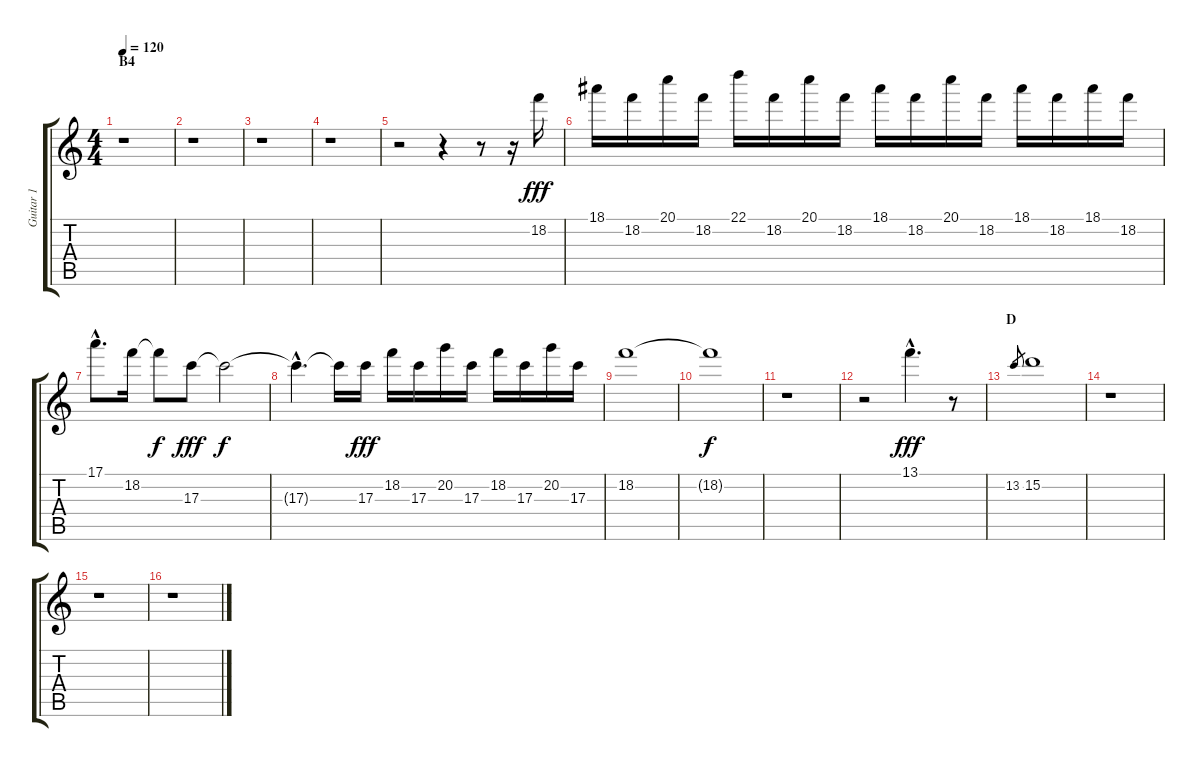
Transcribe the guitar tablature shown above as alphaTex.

\track ("Guitar 1" "Guitar 1") {instrument distortionguitar}
\staff {score tabs}
\tuning (E4 B3 G3 D3 A2 E2) {hide}
\ts (4 4)
\section ("" "B4")
\tempo 120
\clef g2
\ks c
r.1{dy fff} |
r.1 |
r.1 |
r.1 |
r.2 r.4 r.8 r.16 18.2.16 |
18.1.16 18.2.16 20.1.16 18.2.16 22.1.16 18.2.16 20.1.16 18.2.16 18.1.16 18.2.16 20.1.16 18.2.16 18.1.16 18.2.16 18.1.16 18.2.16 |
17.1{hac}.8{d} 18.2.16 18.2{t}.8{dy f} 17.3.8{dy fff} 17.3{t}.2{dy f} |
17.3{hac t}.4{d} 17.3{t}.16 17.3.16{dy fff} 18.2.16 17.3.16 20.2.16 17.3.16 18.2.16 17.3.16 20.2.16 17.3.16 |
18.2.1 |
18.2{t}.1{dy f} |
r.1 |
r.2 13.1{hac}.4{d dy fff} r.8 |
\section ("" "D")
13.2.8{gr} 15.2.1 |
r.1 |
r.1 |
r.1
